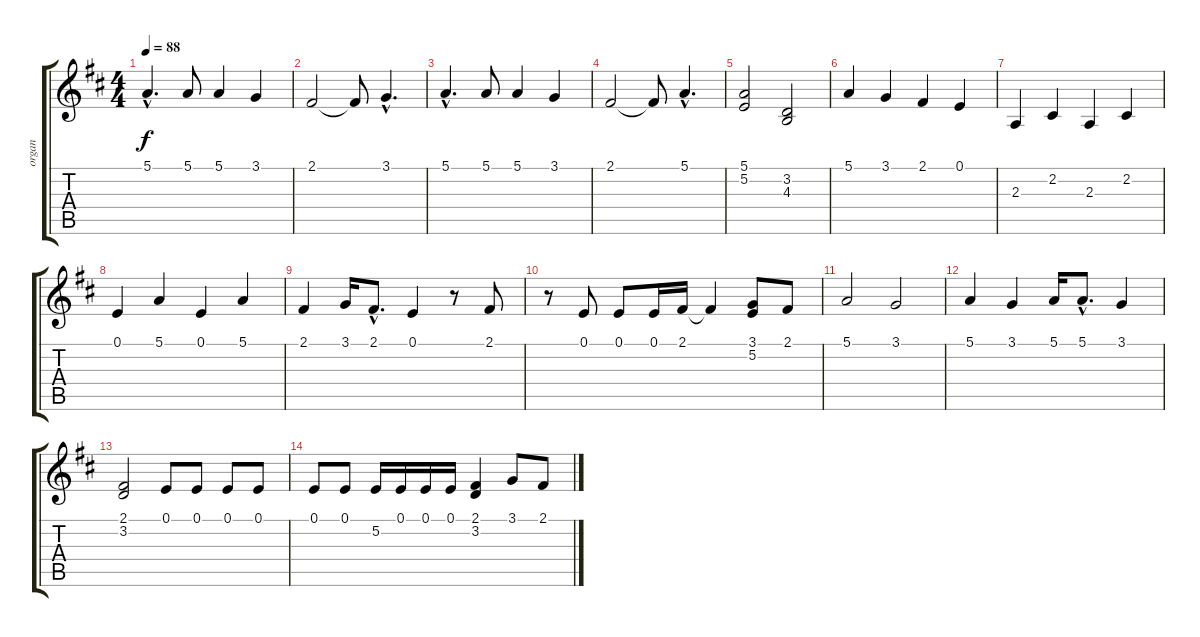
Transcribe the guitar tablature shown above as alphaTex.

\track ("organ" "organ") {instrument drawbarorgan}
\staff {score tabs}
\tuning (E4 B3 G3 D3 A2 E2) {hide}
\ts (4 4)
\tempo 88
\clef g2
\ks d
5.1{hac}.4{d dy f} 5.1.8 5.1.4 3.1.4 |
2.1.2 2.1{t}.8 3.1{hac}.4{d} |
5.1{hac}.4{d} 5.1.8 5.1.4 3.1.4 |
2.1.2 2.1{t}.8 5.1{hac}.4{d} |
(5.1 5.2).2 (3.2 4.3).2 |
5.1.4 3.1.4 2.1.4 0.1.4 |
2.3.4 2.2.4 2.3.4 2.2.4 |
0.1.4 5.1.4 0.1.4 5.1.4 |
2.1.4 3.1.16 2.1{hac}.8{d} 0.1.4 r.8 2.1.8 |
r.8 0.1.8 0.1.8 0.1.16 2.1.16 2.1{t}.4 (3.1 5.2).8 2.1.8 |
5.1.2 3.1.2 |
5.1.4 3.1.4 5.1.16 5.1{hac}.8{d} 3.1.4 |
(2.1 3.2).2 0.1.8 0.1.8 0.1.8 0.1.8 |
0.1.8 0.1.8 5.2.16 0.1.16 0.1.16 0.1.16 (2.1 3.2).4 3.1.8 2.1.8
